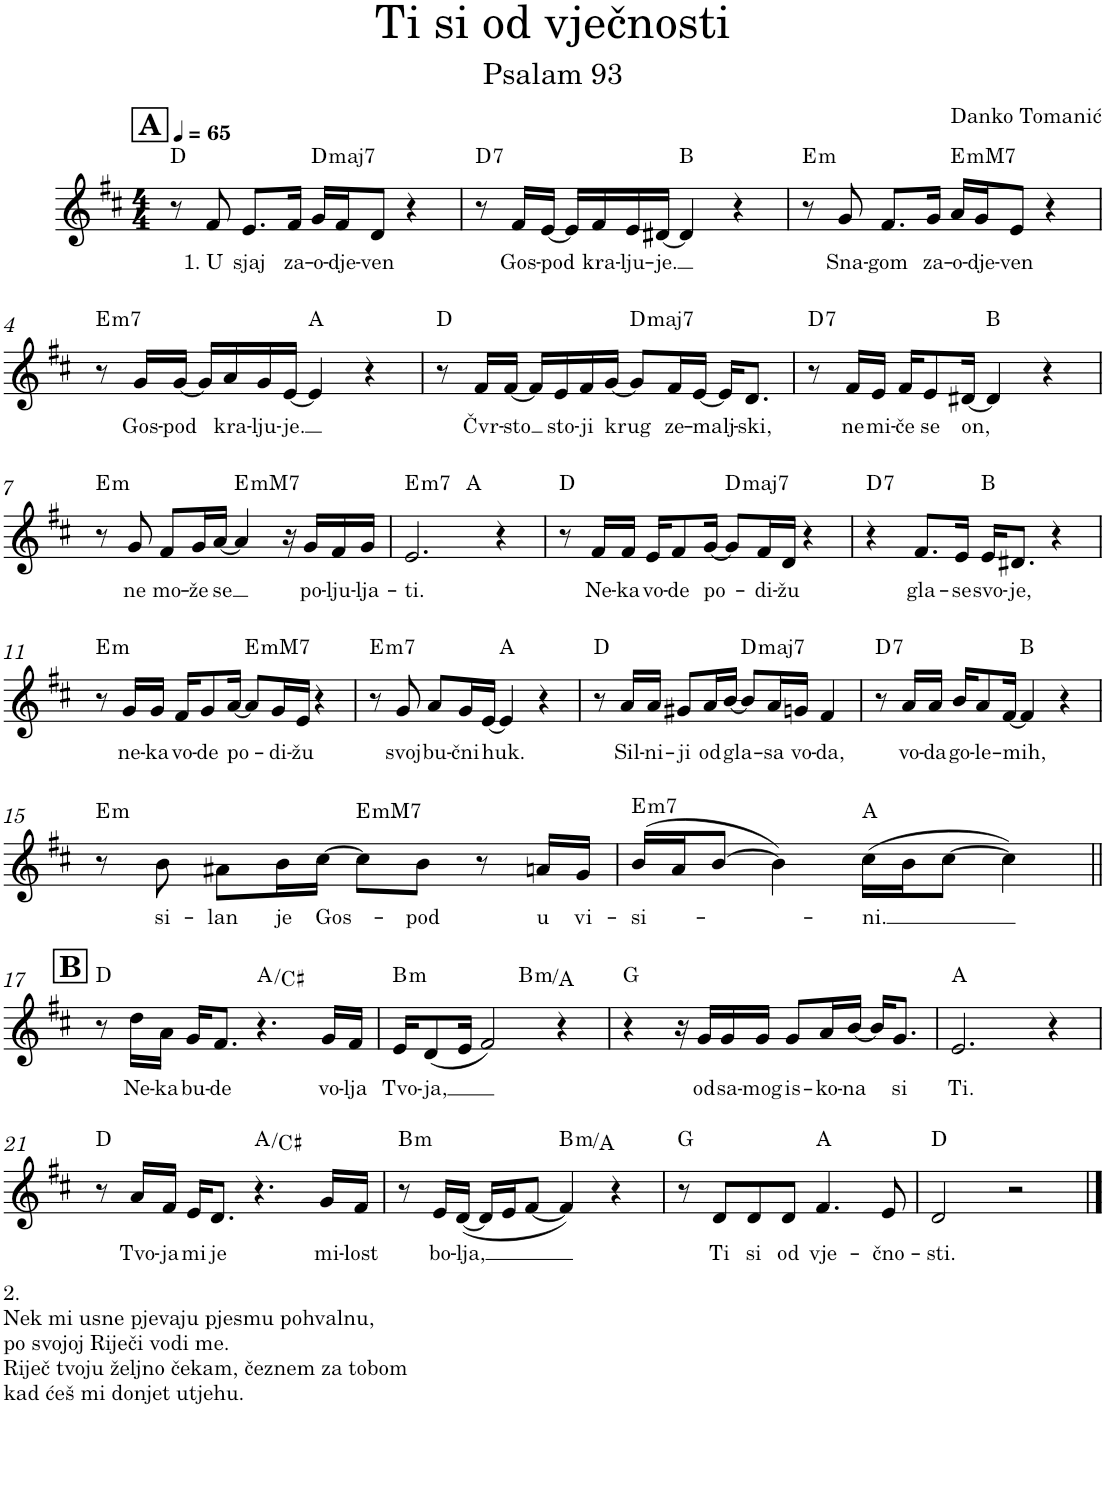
**kern	**text	**harte
*part1	*part1	*part1
*staff1	*staff1	*
*I"Women	*	*
*clefG2	*	*
*k[f#c#]	*	*
*M4/4	*	*
*MM65	*	*
!!LO:REH:place=s1:a:B:cj:fs=14:t=A
=1	=1	=1
8r	.	D:maj
!	!LO:LY:b	!
8f#/	1. U	.
!	!LO:LY:b	!
8.e/L	sjaj	.
!	!LO:LY:b	!
16f#/Jk	za-	.
!	!LO:LY:b	!LO:H:kt=maj7
16g/LL	-o-	D:maj7
!	!LO:LY:b	!
16f#/J	-dje-	.
!	!LO:LY:b	!
8d/J	-ven	.
4r	.	.
=2	=2	=2
!	!	!LO:H:kt=7
8r	.	D:7
!	!LO:LY:b	!
16f#/LL	Gos-	.
!	!LO:LY:b	!
[16e/JJ	-pod	.
16e/LL]	.	.
!	!LO:LY:b	!
16f#/	kra-	.
!	!LO:LY:b	!
16e/	-lju-	.
!	!LO:LY:b	!
[16d#X/JJ	-je.	.
4d#/]	.	B:maj
4r	.	.
=3	=3	=3
!	!	!LO:H:kt=m
8r	.	E:min
!	!LO:LY:b	!
8g/	Sna-	.
!	!LO:LY:b	!
8.f#/L	-gom	.
!	!LO:LY:b	!
16g/Jk	za-	.
!	!LO:LY:b	!LO:H:kt=mM7
16a/LL	-o-	E:minmaj7
!	!LO:LY:b	!
16g/J	-dje-	.
!	!LO:LY:b	!
8e/J	-ven	.
4r	.	.
!!LO:LB:g=z
=4	=4	=4
!	!	!LO:H:kt=m7
8r	.	E:min7
!	!LO:LY:b	!
16g/LL	Gos-	.
!	!LO:LY:b	!
[16g/JJ	-pod	.
16g/LL]	.	.
!	!LO:LY:b	!
16a/	kra-	.
!	!LO:LY:b	!
16g/	-lju-	.
!	!LO:LY:b	!
[16e/JJ	-je.	.
4e/]	.	A:maj
4r	.	.
=5	=5	=5
8r	.	D:maj
!	!LO:LY:b	!
16f#/LL	Čvr-	.
!	!LO:LY:b	!
[16f#/JJ	-sto	.
16f#/LL]	.	.
!	!LO:LY:b	!
16e/	sto-	.
!	!LO:LY:b	!
16f#/	-ji	.
!	!LO:LY:b	!
[16g/JJ	krug	.
!	!	!LO:H:kt=maj7
8g/L]	.	D:maj7
!	!LO:LY:b	!
16f#/L	ze-	.
!	!LO:LY:b	!
[16e/JJ	-malj-	.
16e/KL]	.	.
!	!LO:LY:b	!
8.d/J	-ski,	.
=6	=6	=6
!	!	!LO:H:kt=7
8r	.	D:7
!	!LO:LY:b	!
16f#/LL	ne	.
!	!LO:LY:b	!
16e/JJ	mi-	.
!	!LO:LY:b	!
16f#/KL	-če	.
!	!LO:LY:b	!
8e/	se	.
!	!LO:LY:b	!
[16d#X/Jk	on,	.
4d#/]	.	B:maj
4r	.	.
!!LO:LB:g=z
=7	=7	=7
!	!	!LO:H:kt=m
8r	.	E:min
!	!LO:LY:b	!
8g/	ne	.
!	!LO:LY:b	!
8f#/L	mo-	.
!	!LO:LY:b	!
16g/L	-že	.
!	!LO:LY:b	!
[16a/JJ	se	.
!	!	!LO:H:kt=mM7
4a/]	.	E:minmaj7
16r	.	.
!	!LO:LY:b	!
16g/LL	po-	.
!	!LO:LY:b	!
16f#/	-lju-	.
!	!LO:LY:b	!
16g/JJ	-lja-	.
=8	=8	=8
!	!LO:LY:b	!LO:H:kt=m7
*^	*	*
2.e/	2ryy	-ti.	E:min7
.	2ryy	.	A:maj
4r	.	.	.
*v	*v	*	*
=9	=9	=9
8r	.	D:maj
!	!LO:LY:b	!
16f#/LL	Ne-	.
!	!LO:LY:b	!
16f#/JJ	-ka	.
!	!LO:LY:b	!
16e/KL	vo-	.
!	!LO:LY:b	!
8f#/	-de	.
!	!LO:LY:b	!
[16g/Jk	po-	.
!	!	!LO:H:kt=maj7
8g/L]	.	D:maj7
!	!LO:LY:b	!
16f#/L	-di-	.
!	!LO:LY:b	!
16d/JJ	-žu	.
4r	.	.
=10	=10	=10
!	!	!LO:H:kt=7
4r	.	D:7
!	!LO:LY:b	!
8.f#/L	gla-	.
!	!LO:LY:b	!
16e/Jk	-se	.
!	!LO:LY:b	!
16e/KL	svo-	B:maj
!	!LO:LY:b	!
8.d#X/J	-je,	.
4r	.	.
!!LO:LB:g=z
=11	=11	=11
!	!	!LO:H:kt=m
8r	.	E:min
!	!LO:LY:b	!
16g/LL	ne-	.
!	!LO:LY:b	!
16g/JJ	-ka	.
!	!LO:LY:b	!
16f#/KL	vo-	.
!	!LO:LY:b	!
8g/	-de	.
!	!LO:LY:b	!
[16a/Jk	po-	.
!	!	!LO:H:kt=mM7
8a/L]	.	E:minmaj7
!	!LO:LY:b	!
16g/L	-di-	.
!	!LO:LY:b	!
16e/JJ	-žu	.
4r	.	.
=12	=12	=12
!	!	!LO:H:kt=m7
8r	.	E:min7
!	!LO:LY:b	!
8g/	svoj	.
!	!LO:LY:b	!
8a/L	bu-	.
!	!LO:LY:b	!
16g/L	-čni	.
!	!LO:LY:b	!
[16e/JJ	huk.	.
4e/]	.	A:maj
4r	.	.
=13	=13	=13
8r	.	D:maj
!	!LO:LY:b	!
16a/LL	Sil-	.
!	!LO:LY:b	!
16a/JJ	-ni-	.
!	!LO:LY:b	!
8g#X/L	-ji	.
!	!LO:LY:b	!
16a/L	od	.
!	!LO:LY:b	!
[16b/JJ	gla-	.
!	!	!LO:H:kt=maj7
8b/L]	.	D:maj7
!	!LO:LY:b	!
16a/L	-sa	.
!	!LO:LY:b	!
16gn/JJ	vo-	.
!	!LO:LY:b	!
4f#/	-da,	.
=14	=14	=14
!	!	!LO:H:kt=7
8r	.	D:7
!	!LO:LY:b	!
16a/LL	vo-	.
!	!LO:LY:b	!
16a/JJ	-da	.
!	!LO:LY:b	!
16b/KL	go-	.
!	!LO:LY:b	!
8a/	-le-	.
!	!LO:LY:b	!
[16f#/Jk	-mih,	.
4f#/]	.	B:maj
4r	.	.
!!LO:LB:g=z
=15	=15	=15
!	!	!LO:H:kt=m
8r	.	E:min
!	!LO:LY:b	!
8b\	si-	.
!	!LO:LY:b	!
8a#X\L	-lan	.
!	!LO:LY:b	!
16b\L	je	.
!	!LO:LY:b	!
[16cc#\JJ	Gos-	.
!	!	!LO:H:kt=mM7
8cc#\L]	.	E:minmaj7
!	!LO:LY:b	!
8b\J	-pod	.
8r	.	.
!	!LO:LY:b	!
16an/LL	u	.
!	!LO:LY:b	!
16g/JJ	vi-	.
=16	=16	=16
!	!LO:LY:b	!LO:H:kt=m7
(16b/LL	-si-	E:min7
16a/J	.	.
[8b/J	.	.
4b\])	.	.
!	!LO:LY:b	!
(16cc#\LL	-ni.	A:maj
16b\J	.	.
[8cc#\J	.	.
4cc#\])	.	.
!!LO:LB:g=z
!!LO:REH:place=s1:a:B:cj:fs=14:t=B
=17||	=17||	=17||
8r	.	D:maj
!	!LO:LY:b	!
16dd\LL	Ne-	.
!	!LO:LY:b	!
16a\JJ	-ka	.
!	!LO:LY:b	!
16g/KL	bu-	.
!	!LO:LY:b	!
8.f#/J	-de	.
4.r	.	A:maj/3
!	!LO:LY:b	!
16g/LL	vo-	.
!	!LO:LY:b	!
16f#/JJ	-lja	.
=18	=18	=18
!	!LO:LY:b	!LO:H:kt=m
*^	*	*
16e/KL	2ryy	Tvo-	B:min
!	!	!LO:LY:b	!
(8d/	.	-ja,	.
16e/Jk	.	.	.
2f#/)	.	.	.
!	!	!	!LO:H:kt=m
.	2ryy	.	B:min/b7
4r	.	.	.
*v	*v	*	*
=19	=19	=19
4r	.	G:maj
16r	.	.
!	!LO:LY:b	!
16g/LL	od	.
!	!LO:LY:b	!
16g/	sa-	.
!	!LO:LY:b	!
16g/JJ	-mog	.
!	!LO:LY:b	!
8g/L	is-	.
!	!LO:LY:b	!
16a/L	-ko-	.
!	!LO:LY:b	!
[16b/JJ	-na	.
16b/KL]	.	.
!	!LO:LY:b	!
8.g/J	si	.
=20	=20	=20
!	!LO:LY:b	!
2.e/	Ti.	A:maj
4r	.	.
!!LO:LB:g=z
=21	=21	=21
!LO:TX:b:t=2.	!	!
!LO:TX:b:t=Nek mi usne pjevaju pjesmu pohvalnu,	!	!
!LO:TX:b:t=po svojoj Riječi vodi me.	!	!
!LO:TX:b:t=Riječ tvoju željno čekam, čeznem za tobom	!	!
!LO:TX:b:t=kad ćeš mi donjet utjehu.	!	!
8r	.	D:maj
!	!LO:LY:b	!
16a/LL	Tvo-	.
!	!LO:LY:b	!
16f#/JJ	-ja	.
!	!LO:LY:b	!
16e/KL	mi	.
!	!LO:LY:b	!
8.d/J	je	.
4.r	.	A:maj/3
!	!LO:LY:b	!
16g/LL	mi-	.
!	!LO:LY:b	!
16f#/JJ	-lost	.
=22	=22	=22
!	!	!LO:H:kt=m
8r	.	B:min
!	!LO:LY:b	!
16e/LL	bo-	.
!	!LO:LY:b	!
([16d/JJ	-lja,	.
16d/LL]	.	.
16e/J	.	.
[8f#/J	.	.
!	!	!LO:H:kt=m
4f#/])	.	B:min/b7
4r	.	.
=23	=23	=23
8r	.	G:maj
!	!LO:LY:b	!
8d/L	Ti	.
!	!LO:LY:b	!
8d/	si	.
!	!LO:LY:b	!
8d/J	od	.
!	!LO:LY:b	!
4.f#/	vje-	A:maj
!	!LO:LY:b	!
8e/	-čno-	.
=24	=24	=24
!	!LO:LY:b	!
2d/	-sti.	D:maj
2r	.	.
==	==	==
*-	*-	*-
